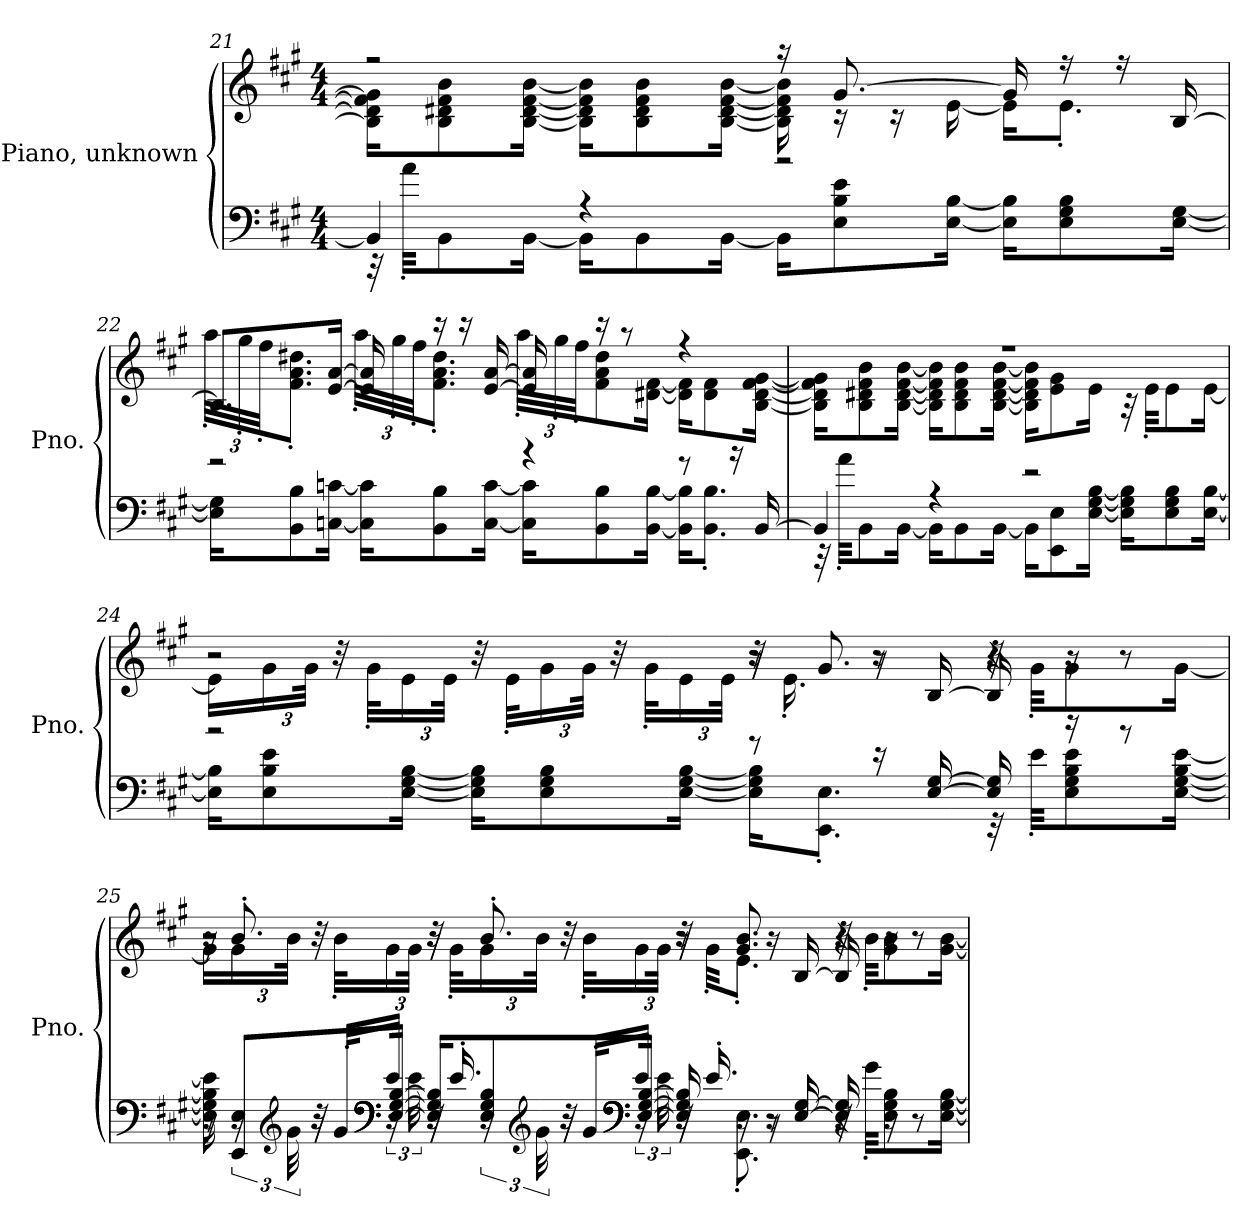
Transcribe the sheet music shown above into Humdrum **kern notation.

**kern	**kern
*part1	*part1
*staff2	*staff1
*I"Piano, unknown	*
*I'Pno.	*
!!LO:LB:g=z
*clefF4	*clefG2
*k[f#c#g#]	*k[f#c#g#]
*M4/4	*M4/4
=21	=21
*^	*^
4BB/]	32r	2r	16B\] 16d#\] 16f#\] 16g#\]KL
.	32a'\KKL	.	.
.	8BB\	.	8B\ 8d#X\ 8f#\ 8b\
.	[16BB\Jk	.	[16B\ [16d#\ [16f#\ [16b\Jk
4r	16BB\KL]	.	16B\] 16d#\] 16f#\] 16b\]KL
.	8BB\	.	8B\ 8d#\ 8f#\ 8b\
.	[16BB\Jk	.	[16B\ [16d#\ [16f#\ [16b\Jk
2r	16BB\KL]	16r	16B\] 16d#\] 16f#\] 16b\]
.	8E\ 8B\ 8e\	[8.g#/	16r
.	.	.	16r
.	[16E\ [16B\Jk	.	[16e\
.	16E\] 16B\]KL	16g#/]	16e\KL]
.	8E\ 8G#\ 8B\	16r	8.e'\J
.	.	16r	.
.	[16E\ [16G#\Jk	[16B/	.
!!LO:LB:g=z	!!
=22	=22	=22	=22
*	*	*	*Xbrackettup
2r	16E\] 16G#\]KL	8.B/L]	48aa'\LLL
.	.	.	48gg#'\
.	.	.	48ff#'\JJ
.	8BB\ 8B\	.	8.f#\' 8.a\' 8.dd#X\'J
.	[16Cn\ [16cn\Jk	[16e/ [16a/Jk	.
.	16C\] 16c\]KL	16e/] 16a/]	48aa'\LLL
.	.	.	48gg#'\
.	.	.	48ff#'\JJ
.	8BB\ 8B\	16r	8.f#\' 8.a\' 8.dd#\'J
.	.	16r	.
.	[16C\ [16c\Jk	[16e/ [16a/	.
4r	16C\] 16c\]KL	16e/] 16a/]	48aa'\LLL
.	.	.	48gg#'\
.	.	.	48ff#'\JJ
.	8BB\ 8B\	16r	8f#\ 8a\ 8dd#\
.	.	8r	.
.	[16BB\ [16B\Jk	.	[16d#X\ [16f#\Jk
8r	16BB\] 16B\]KL	4r	16d#\] 16f#\]KL
.	8.BB\' 8.B\'J	.	8d#\ 8f#\
16r	.	.	.
[16BB/	.	.	[16B\ [16d#\ [16f#\ [16g#\Jk
!!LO:LB:g=z	!!
=23	=23	=23	=23
4BB/]	32r	1r	16B\] 16d#\] 16f#\] 16g#\]KL
.	32a'\KKL	.	.
.	8BB\	.	8B\ 8d#X\ 8f#\ 8b\
.	[16BB\Jk	.	[16B\ [16d#\ [16f#\ [16b\Jk
4r	16BB\KL]	.	16B\] 16d#\] 16f#\] 16b\]KL
.	8BB\	.	8B\ 8d#\ 8f#\ 8b\
.	[16BB\Jk	.	[16B\ [16d#\ [16f#\ [16b\Jk
2r	16BB\KL]	.	16B\] 16d#\] 16f#\] 16b\]KL
.	8EE\ 8E\	.	8e\ 8g#\
.	[16E\ [16G#\ [16B\Jk	.	16e\Jk
.	16E\] 16G#\] 16B\]KL	.	32r
.	.	.	32e'\KKL
.	8E\ 8G#\ 8B\	.	8e\
.	[16E\ [16B\Jk	.	[16e\Jk
!!LO:LB:g=z
=24	=24	=24	=24
*	*	*	*^
2r	16E\] 16B\]KL	2r	16e\LL]	2r
.	8E\ 8B\ 8e\	.	24g#\	.
.	.	.	48g#\JJk	.
.	.	.	32r	.
.	.	.	32g#'\KLL	.
.	[16E\ [16G#\ [16B\Jk	.	24e\	.
.	.	.	48e\JJk	.
.	16E\] 16G#\] 16B\]KL	.	32r	.
.	.	.	32e'\KLL	.
.	8E\ 8G#\ 8B\	.	24g#\	.
.	.	.	48g#\JJk	.
.	.	.	32r	.
.	.	.	32g#'\KLL	.
.	[16E\ [16G#\ [16B\Jk	.	24e\	.
.	.	.	48e\JJk	.
8r	16E\] 16G#\] 16B\]KL	16r	32r	8r
.	.	.	16.e'\	.
.	8.EE\' 8.E\'J	8.g#/	.	.
16r	.	.	8r	16r
[16E/ [16G#/	.	.	.	[16B/
16E/] 16G#/]	32r	4r	32r	16B/]
.	32e'\KKL	.	32g#'\KKL	.
16r	8E\ 8G#\ 8B\ 8e\	.	8g#\	16r
8r	.	.	.	8r
.	[16E\ [16G#\ [16B\ [16e\Jk	.	[16g#\Jk	.
!!LO:LB:g=z	!!	!!
=25	=25	=25	=25	=25
*	*^	*	*	*
8r	16E\] 16G#\] 16B\] 16e\]	16r	16r	16g#\LL]	2r
.	24r	8EE/ 8E/L	8.b'/	24g#\	.
*clefG2	*	*	*	*	*
.	48g#\	.	.	48b\JJk	.
32r	16r	.	.	32r	.
32g#'/KLL	.	.	.	32b'\KLL	.
*clefF4	*	*	*	*	*
16e'/JJ	24r	[16E/ [16G#/ [16B/Jk	.	24g#\	.
.	48e\	.	.	48g#\JJk	.
32r	16r	16E/] 16G#/] 16B/]KL	16r	32r	.
16.e'/	.	.	.	32g#'\KLL	.
.	24r	8E/ 8G#/ 8B/	8.b'/	24g#\	.
*clefG2	*	*	*	*	*
.	48g#\	.	.	48b\JJk	.
32r	16r	.	.	32r	.
32g#'/KLL	.	.	.	32b'\KLL	.
*clefF4	*	*	*	*	*
16e'/JJ	24r	[16E/ [16G#/ [16B/Jk	.	24g#\	.
.	48e\	.	.	48g#\JJk	.
32r	16r	16E/] 16G#/] 16B/]	16r	32r	8r
16.e'/	.	.	.	32g#'\KKL	.
.	8.EE\' 8.E\'	16r	8.g#/ 8.b/	8.e'\J	.
8r	.	16r	.	.	16r
.	.	[16E/ [16G#/	.	.	[16B/
4r	32r	16E/] 16G#/]	4r	32r	16B/]
.	32g#'\KKL	.	.	32b'\KKL	.
.	8E\ 8G#\ 8B\	16r	.	8g#\ 8b\	16r
.	.	8r	.	.	8r
.	[16E\ [16G#\ [16B\Jk	.	.	[16g#\ [16b\Jk	.
*v	*v	*v	*	*	*
*	*v	*v	*v
=	=
*-	*-
